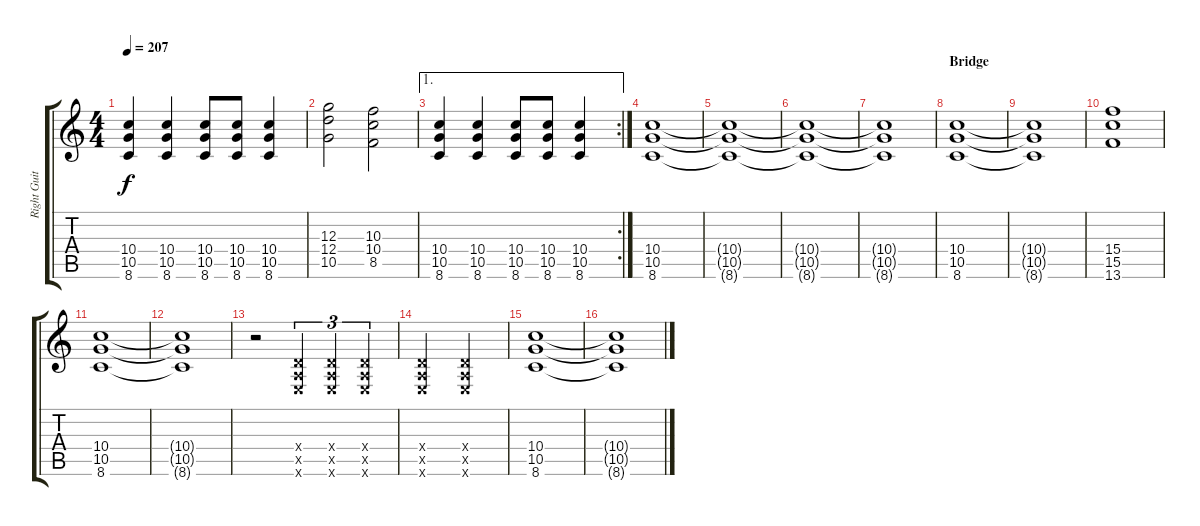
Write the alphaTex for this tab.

\track ("Right Guitar" "Right Guit") {instrument distortionguitar}
\staff {score tabs}
\tuning (E4 B3 G3 D3 A2 E2) {hide}
\ts (4 4)
\tempo 207
\clef g2
\ks c
(10.4 10.5 8.6).4{dy f} (10.4 10.5 8.6).4 (10.4 10.5 8.6).8 (10.4 10.5 8.6).8 (10.4 10.5 8.6).4 |
(12.3 12.4 10.5).2 (10.3 10.4 8.5).2 |
\ae 1
\rc 2
(10.4 10.5 8.6).4 (10.4 10.5 8.6).4 (10.4 10.5 8.6).8 (10.4 10.5 8.6).8 (10.4 10.5 8.6).4 |
(10.4 10.5 8.6).1{volume 7} |
(10.4{t} 10.5{t} 8.6{t}).1 |
(10.4{t} 10.5{t} 8.6{t}).1 |
(10.4{t} 10.5{t} 8.6{t}).1 |
\section ("" "Bridge")
(10.4 10.5 8.6).1 |
(10.4{t} 10.5{t} 8.6{t}).1 |
(15.4 15.5 13.6).1 |
(10.4 10.5 8.6).1{volume 10} |
(10.4{t} 10.5{t} 8.6{t}).1 |
r.2 (0.4{x} 0.5{x} 0.6{x}).4{tu (3 2)} (0.4{x} 0.5{x} 0.6{x}).4{tu (3 2)} (0.4{x} 0.5{x} 0.6{x}).4{tu (3 2)} |
(0.4{x} 0.5{x} 0.6{x}).2 (0.4{x} 0.5{x} 0.6{x}).2 |
(10.4 10.5 8.6).1{volume 7} |
(10.4{t} 10.5{t} 8.6{t}).1
